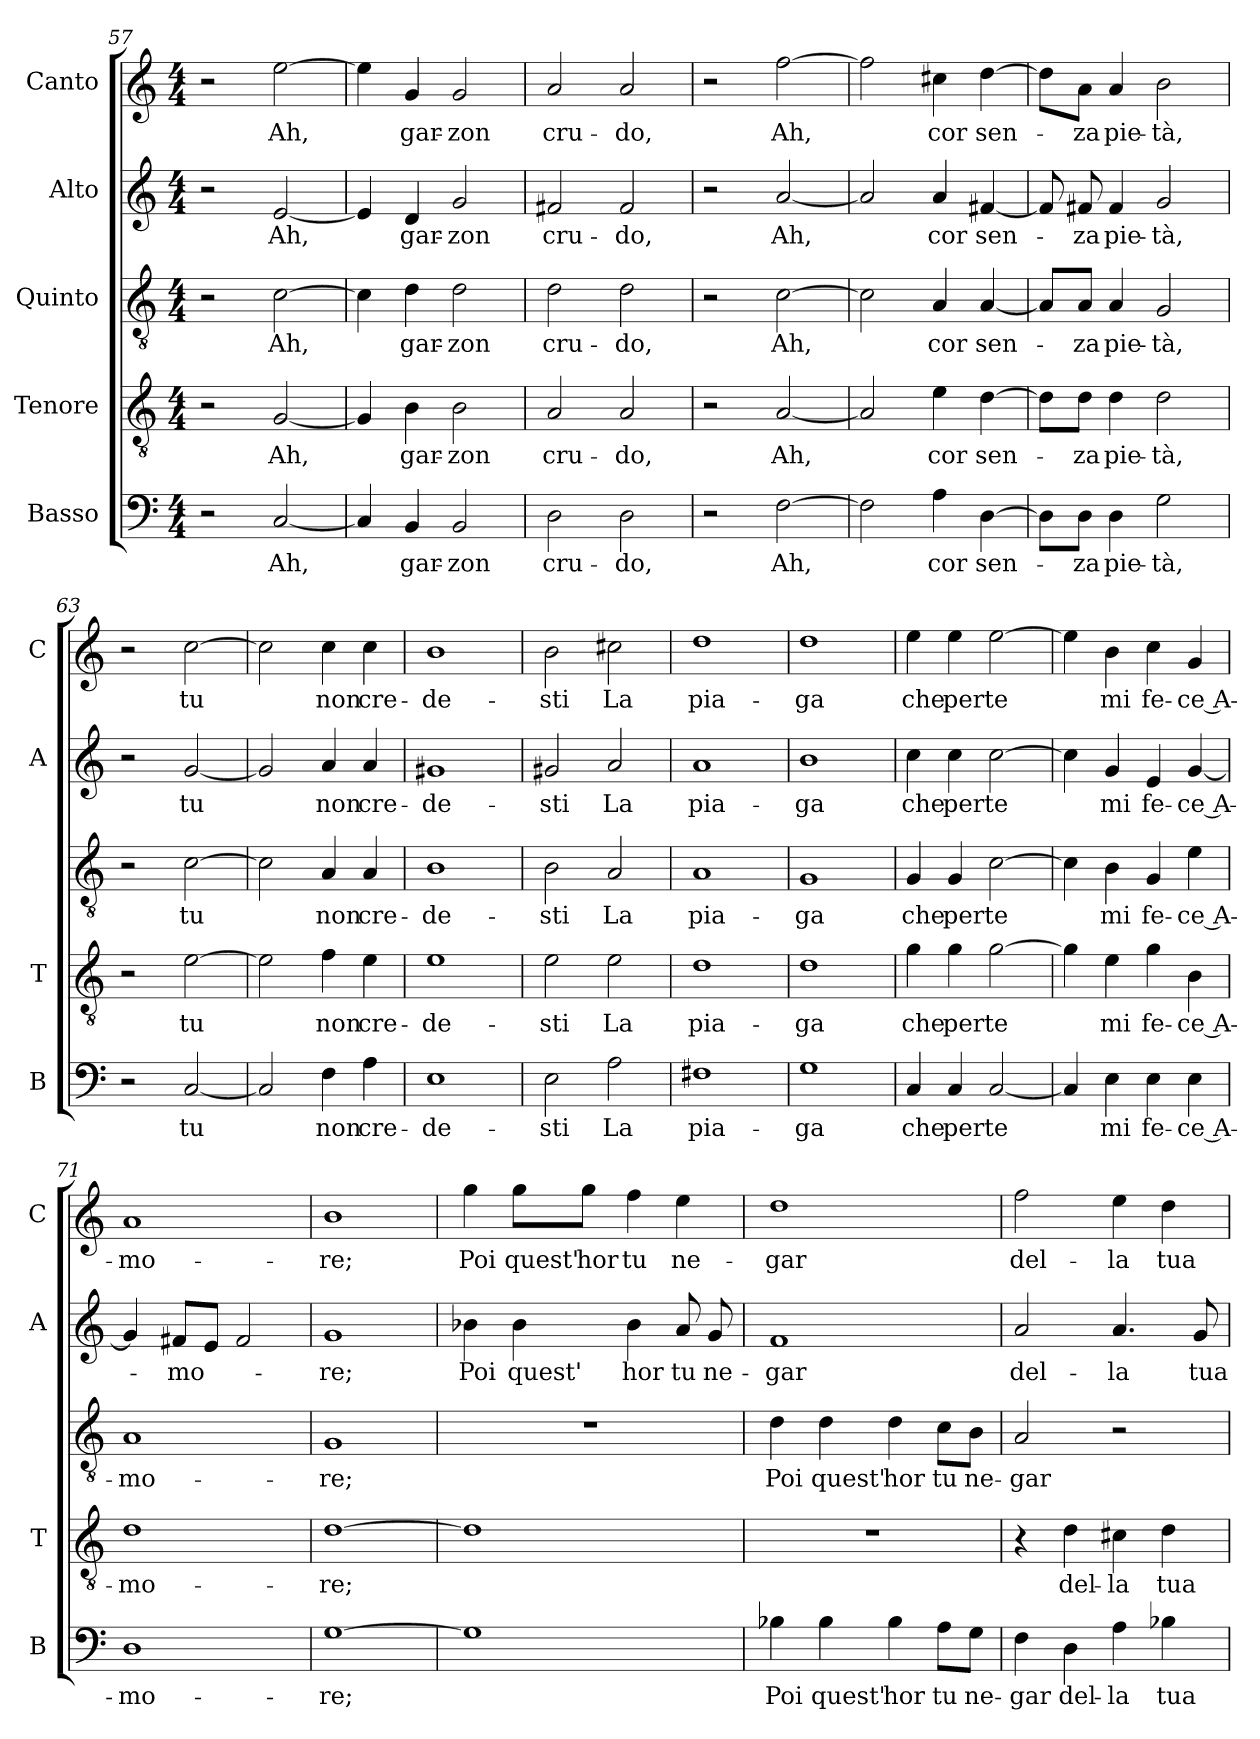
**kern	**text	**kern	**text	**kern	**text	**kern	**text	**kern	**text
*part5	*part5	*part4	*part4	*part3	*part3	*part2	*part2	*part1	*part1
*staff5	*staff5	*staff4	*staff4	*staff3	*staff3	*staff2	*staff2	*staff1	*staff1
*I"Basso	*	*I"Tenore	*	*I"Quinto	*	*I"Alto	*	*I"Canto	*
*I'B	*	*I'T	*	*	*	*I'A	*	*I'C	*
*clefF4	*	*clefGv2	*	*clefGv2	*	*clefG2	*	*clefG2	*
*k[]	*	*k[]	*	*k[]	*	*k[]	*	*k[]	*
*C:	*	*C:	*	*C:	*	*C:	*	*C:	*
*M4/4	*	*M4/4	*	*M4/4	*	*M4/4	*	*M4/4	*
=57	=57	=57	=57	=57	=57	=57	=57	=57	=57
2r	.	2r	.	2r	.	2r	.	2r	.
!	!LO:LY:b	!	!LO:LY:b	!	!LO:LY:b	!	!LO:LY:b	!	!LO:LY:b
[2C/	Ah,	[2G/	Ah,	[2c\	Ah,	[2e/	Ah,	[2ee\	Ah,
!!LO:LB:g=z
=58	=58	=58	=58	=58	=58	=58	=58	=58	=58
4C/]	.	4G/]	.	4c\]	.	4e/]	.	4ee\]	.
!	!LO:LY:b	!	!LO:LY:b	!	!LO:LY:b	!	!LO:LY:b	!	!LO:LY:b
4BB/	gar-	4B\	gar-	4d\	gar-	4d/	gar-	4g/	gar-
!	!LO:LY:b	!	!LO:LY:b	!	!LO:LY:b	!	!LO:LY:b	!	!LO:LY:b
2BB/	-zon	2B\	-zon	2d\	-zon	2g/	-zon	2g/	-zon
=59	=59	=59	=59	=59	=59	=59	=59	=59	=59
!	!LO:LY:b	!	!LO:LY:b	!	!LO:LY:b	!	!LO:LY:b	!	!LO:LY:b
2D\	cru-	2A/	cru-	2d\	cru-	2f#X/	cru-	2a/	cru-
!	!LO:LY:b	!	!LO:LY:b	!	!LO:LY:b	!	!LO:LY:b	!	!LO:LY:b
2D\	-do,	2A/	-do,	2d\	-do,	2f#/	-do,	2a/	-do,
=60	=60	=60	=60	=60	=60	=60	=60	=60	=60
2r	.	2r	.	2r	.	2r	.	2r	.
!	!LO:LY:b	!	!LO:LY:b	!	!LO:LY:b	!	!LO:LY:b	!	!LO:LY:b
[2F\	Ah,	[2A/	Ah,	[2c\	Ah,	[2a/	Ah,	[2ff\	Ah,
=61	=61	=61	=61	=61	=61	=61	=61	=61	=61
2F\]	.	2A/]	.	2c\]	.	2a/]	.	2ff\]	.
!	!LO:LY:b	!	!LO:LY:b	!	!LO:LY:b	!	!LO:LY:b	!	!LO:LY:b
4A\	cor	4e\	cor	4A/	cor	4a/	cor	4cc#X\	cor
!	!LO:LY:b	!	!LO:LY:b	!	!LO:LY:b	!	!LO:LY:b	!	!LO:LY:b
[4D\	sen-	[4d\	sen-	[4A/	sen-	[4f#X/	sen-	[4dd\	sen-
=62	=62	=62	=62	=62	=62	=62	=62	=62	=62
8D\L]	.	8d\L]	.	8A/L]	.	8f#/]	.	8dd\L]	.
!	!LO:LY:b	!	!LO:LY:b	!	!LO:LY:b	!	!LO:LY:b	!	!LO:LY:b
8D\J	-za	8d\J	-za	8A/J	-za	8f#X/	-za	8a\J	-za
!	!LO:LY:b	!	!LO:LY:b	!	!LO:LY:b	!	!LO:LY:b	!	!LO:LY:b
4D\	pie-	4d\	pie-	4A/	pie-	4f#/	pie-	4a/	pie-
!	!LO:LY:b	!	!LO:LY:b	!	!LO:LY:b	!	!LO:LY:b	!	!LO:LY:b
2G\	-tà,	2d\	-tà,	2G/	-tà,	2g/	-tà,	2b\	-tà,
=63	=63	=63	=63	=63	=63	=63	=63	=63	=63
2r	.	2r	.	2r	.	2r	.	2r	.
!	!LO:LY:b	!	!LO:LY:b	!	!LO:LY:b	!	!LO:LY:b	!	!LO:LY:b
[2C/	tu	[2e\	tu	[2c\	tu	[2g/	tu	[2cc\	tu
=64	=64	=64	=64	=64	=64	=64	=64	=64	=64
2C/]	.	2e\]	.	2c\]	.	2g/]	.	2cc\]	.
!	!LO:LY:b	!	!LO:LY:b	!	!LO:LY:b	!	!LO:LY:b	!	!LO:LY:b
4F\	non	4f\	non	4A/	non	4a/	non	4cc\	non
!	!LO:LY:b	!	!LO:LY:b	!	!LO:LY:b	!	!LO:LY:b	!	!LO:LY:b
4A\	cre-	4e\	cre-	4A/	cre-	4a/	cre-	4cc\	cre-
=65	=65	=65	=65	=65	=65	=65	=65	=65	=65
!	!LO:LY:b	!	!LO:LY:b	!	!LO:LY:b	!	!LO:LY:b	!	!LO:LY:b
1E	-de-	1e	-de-	1B	-de-	1g#X	-de-	1b	-de-
=66	=66	=66	=66	=66	=66	=66	=66	=66	=66
!	!LO:LY:b	!	!LO:LY:b	!	!LO:LY:b	!	!LO:LY:b	!	!LO:LY:b
2E\	-sti	2e\	-sti	2B\	-sti	2g#X/	-sti	2b\	-sti
!	!LO:LY:b	!	!LO:LY:b	!	!LO:LY:b	!	!LO:LY:b	!	!LO:LY:b
2A\	La	2e\	La	2A/	La	2a/	La	2cc#X\	La
!!LO:PB:g=z
=67	=67	=67	=67	=67	=67	=67	=67	=67	=67
!	!LO:LY:b	!	!LO:LY:b	!	!LO:LY:b	!	!LO:LY:b	!	!LO:LY:b
1F#X	pia-	1d	pia-	1A	pia-	1a	pia-	1dd	pia-
=68	=68	=68	=68	=68	=68	=68	=68	=68	=68
!	!LO:LY:b	!	!LO:LY:b	!	!LO:LY:b	!	!LO:LY:b	!	!LO:LY:b
1G	-ga	1d	-ga	1G	-ga	1b	-ga	1dd	-ga
=69	=69	=69	=69	=69	=69	=69	=69	=69	=69
!	!LO:LY:b	!	!LO:LY:b	!	!LO:LY:b	!	!LO:LY:b	!	!LO:LY:b
4C/	che	4g\	che	4G/	che	4cc\	che	4ee\	che
!	!LO:LY:b	!	!LO:LY:b	!	!LO:LY:b	!	!LO:LY:b	!	!LO:LY:b
4C/	per	4g\	per	4G/	per	4cc\	per	4ee\	per
!	!LO:LY:b	!	!LO:LY:b	!	!LO:LY:b	!	!LO:LY:b	!	!LO:LY:b
[2C/	te	[2g\	te	[2c\	te	[2cc\	te	[2ee\	te
=70	=70	=70	=70	=70	=70	=70	=70	=70	=70
4C/]	.	4g\]	.	4c\]	.	4cc\]	.	4ee\]	.
!	!LO:LY:b	!	!LO:LY:b	!	!LO:LY:b	!	!LO:LY:b	!	!LO:LY:b
4E\	mi	4e\	mi	4B\	mi	4g/	mi	4b\	mi
!	!LO:LY:b	!	!LO:LY:b	!	!LO:LY:b	!	!LO:LY:b	!	!LO:LY:b
4E\	fe-	4g\	fe-	4G/	fe-	4e/	fe-	4cc\	fe-
!	!LO:LY:b	!	!LO:LY:b	!	!LO:LY:b	!	!LO:LY:b	!	!LO:LY:b
4E\	-ce A-	4B\	-ce A-	4e\	-ce A-	[4g/	-ce A-	4g/	-ce A-
=71	=71	=71	=71	=71	=71	=71	=71	=71	=71
!	!LO:LY:b	!	!LO:LY:b	!	!LO:LY:b	!	!	!	!LO:LY:b
1D	-mo-	1d	-mo-	1A	-mo-	4g/]	.	1a	-mo-
!	!	!	!	!	!	!	!LO:LY:b	!	!
.	.	.	.	.	.	8f#X/L	-mo-	.	.
.	.	.	.	.	.	8e/J	.	.	.
.	.	.	.	.	.	2f#/	.	.	.
=72	=72	=72	=72	=72	=72	=72	=72	=72	=72
!	!LO:LY:b	!	!LO:LY:b	!	!LO:LY:b	!	!LO:LY:b	!	!LO:LY:b
[1G	-re;	[1d	-re;	1G	-re;	1g	-re;	1b	-re;
=73	=73	=73	=73	=73	=73	=73	=73	=73	=73
!	!	!	!	!	!	!	!LO:LY:b	!	!LO:LY:b
1G]	.	1d]	.	1r	.	4b-X\	Poi	4gg\	Poi
!	!	!	!	!	!	!	!LO:LY:b	!	!LO:LY:b
.	.	.	.	.	.	4b-\	quest'	8gg\L	quest'
!	!	!	!	!	!	!	!	!	!LO:LY:b
.	.	.	.	.	.	.	.	8gg\J	hor
!	!	!	!	!	!	!	!LO:LY:b	!	!LO:LY:b
.	.	.	.	.	.	4b-\	hor	4ff\	tu
!	!	!	!	!	!	!	!LO:LY:b	!	!LO:LY:b
.	.	.	.	.	.	8a/	tu	4ee\	ne-
!	!	!	!	!	!	!	!LO:LY:b	!	!
.	.	.	.	.	.	8g/	ne-	.	.
=74	=74	=74	=74	=74	=74	=74	=74	=74	=74
!	!LO:LY:b	!	!	!	!LO:LY:b	!	!LO:LY:b	!	!LO:LY:b
4B-X\	Poi	1r	.	4d\	Poi	1f	-gar	1dd	-gar
!	!LO:LY:b	!	!	!	!LO:LY:b	!	!	!	!
4B-\	quest'	.	.	4d\	quest'	.	.	.	.
!	!LO:LY:b	!	!	!	!LO:LY:b	!	!	!	!
4B-\	hor	.	.	4d\	hor	.	.	.	.
!	!LO:LY:b	!	!	!	!LO:LY:b	!	!	!	!
8A\L	tu	.	.	8c\L	tu	.	.	.	.
!	!LO:LY:b	!	!	!	!LO:LY:b	!	!	!	!
8G\J	ne-	.	.	8B\J	ne-	.	.	.	.
=75	=75	=75	=75	=75	=75	=75	=75	=75	=75
!	!LO:LY:b	!	!	!	!LO:LY:b	!	!LO:LY:b	!	!LO:LY:b
4F\	-gar	4r	.	2A/	-gar	2a/	del-	2ff\	del-
!	!LO:LY:b	!	!LO:LY:b	!	!	!	!	!	!
4D\	del-	4d\	del-	.	.	.	.	.	.
!	!LO:LY:b	!	!LO:LY:b	!	!	!	!LO:LY:b	!	!LO:LY:b
4A\	-la	4c#X\	-la	2r	.	4.a/	-la	4ee\	-la
!	!LO:LY:b	!	!LO:LY:b	!	!	!	!	!	!LO:LY:b
4B-X\	tua	4d\	tua	.	.	.	.	4dd\	tua
!	!	!	!	!	!	!	!LO:LY:b	!	!
.	.	.	.	.	.	8g/	tua	.	.
=	=	=	=	=	=	=	=	=	=
*-	*-	*-	*-	*-	*-	*-	*-	*-	*-
